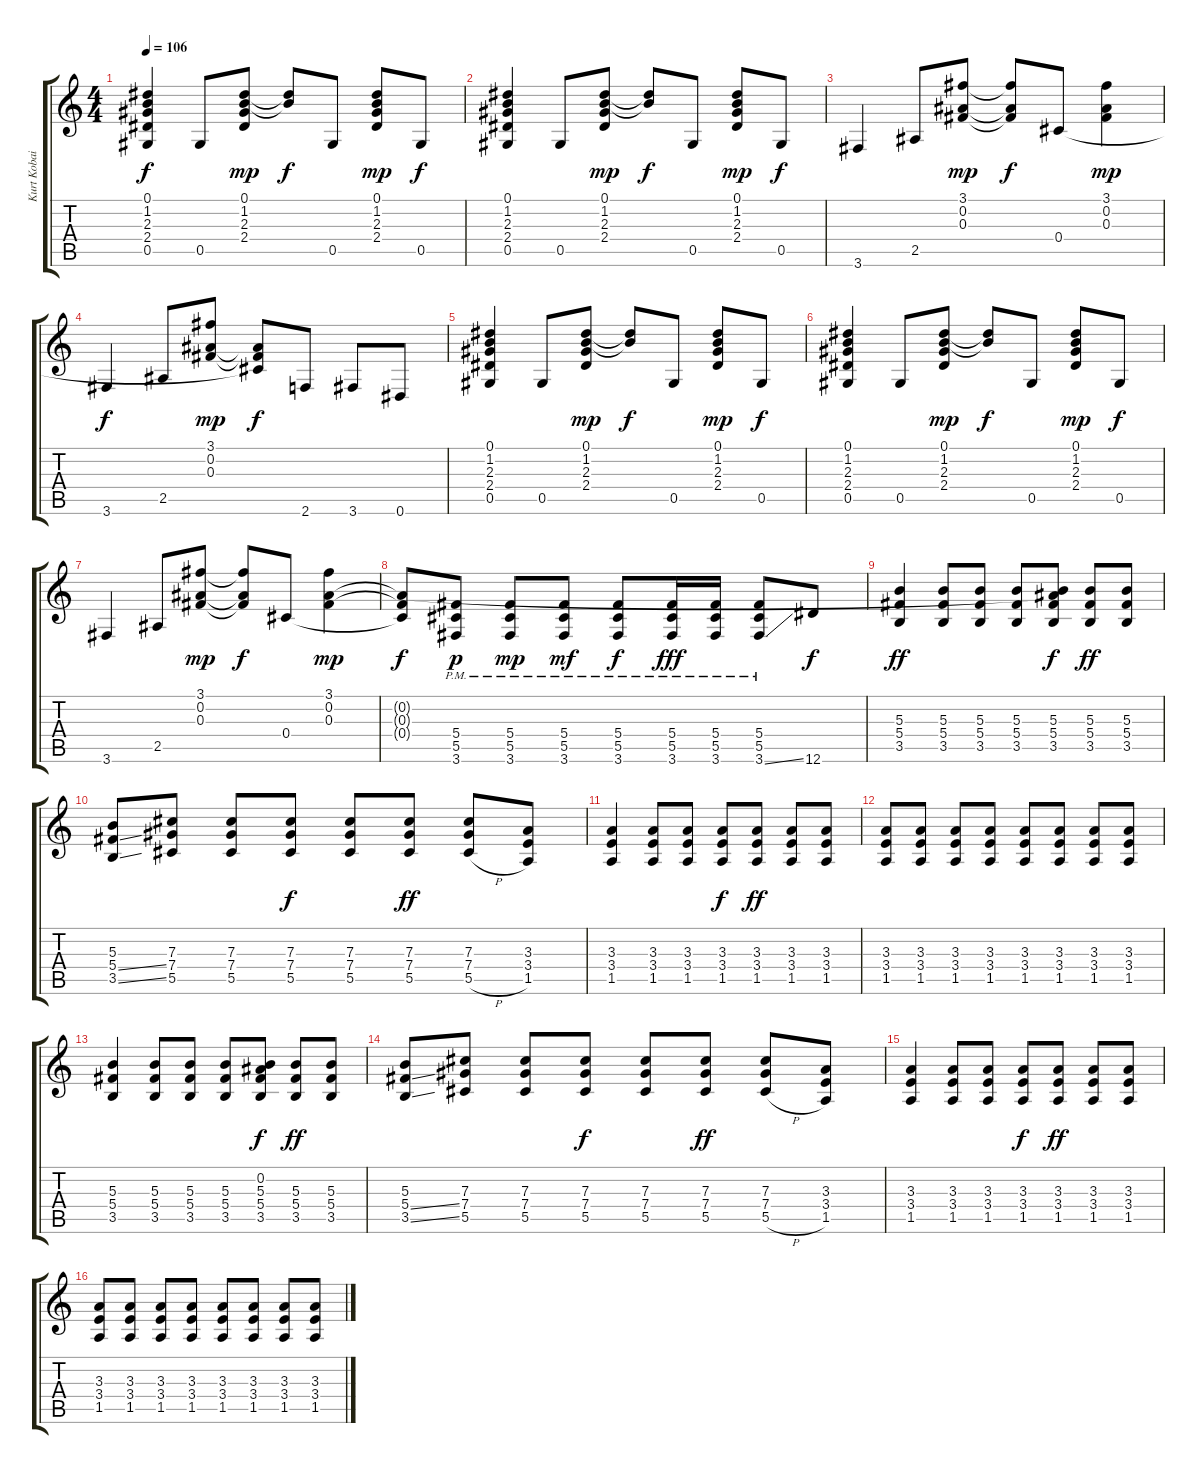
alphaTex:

\track ("Kurt Kobain Pink Hair" "Kurt Kobai") {instrument distortionguitar}
\staff {score tabs}
\tuning (Eb4 Bb3 Gb3 Db3 Ab2 Eb2) {hide}
\ts (4 4)
\tempo 106
\clef g2
\ks c
(0.1 1.2 2.3 2.4 0.5).4{dy f instrument distortionguitar} 0.5.8 (0.1 1.2 2.3 2.4).8{dy mp} (0.1{t} 1.2{t}).8{dy f} 0.5.8 (0.1 1.2 2.3 2.4).8{dy mp} 0.5.8{dy f} |
(0.1 1.2 2.3 2.4 0.5).4 0.5.8 (0.1 1.2 2.3 2.4).8{dy mp} (0.1{t} 1.2{t}).8{dy f} 0.5.8 (0.1 1.2 2.3 2.4).8{dy mp} 0.5.8{dy f} |
3.6.4 2.5.8 (3.1 0.2 0.3).8{dy mp} (3.1{t} 0.2{t} 0.3{t}).8{dy f} 0.4.8 (3.1 0.2 0.3).4{dy mp} |
3.6.4{dy f} 2.5.8 (3.1 0.2 0.3).8{dy mp} (0.2{t} 0.3{t} 0.4{t}).8{dy f} 2.6.8 3.6.8 0.6.8 |
(0.1 1.2 2.3 2.4 0.5).4 0.5.8 (0.1 1.2 2.3 2.4).8{dy mp} (0.1{t} 1.2{t}).8{dy f} 0.5.8 (0.1 1.2 2.3 2.4).8{dy mp} 0.5.8{dy f} |
(0.1 1.2 2.3 2.4 0.5).4 0.5.8 (0.1 1.2 2.3 2.4).8{dy mp} (0.1{t} 1.2{t}).8{dy f} 0.5.8 (0.1 1.2 2.3 2.4).8{dy mp} 0.5.8{dy f} |
3.6.4 2.5.8 (3.1 0.2 0.3).8{dy mp} (3.1{t} 0.2{t} 0.3{t}).8{dy f} 0.4.8 (3.1 0.2 0.3).4{dy mp} |
(0.2{t} 0.3{t} 0.4{t}).8{dy f} (5.4{pm} 5.5{pm} 3.6{pm}).8{dy p instrument distortionguitar} (5.4{pm} 5.5{pm} 3.6{pm}).8{dy mp} (5.4{pm} 5.5{pm} 3.6{pm}).8{dy mf} (5.4{pm} 5.5{pm} 3.6{pm}).8{dy f} (5.4{pm} 5.5{pm} 3.6{pm}).16{dy fff} (5.4{pm} 5.5{pm} 3.6{pm}).16 (5.4{pm} 5.5{pm} 3.6{ss pm}).8 12.6.8{dy f} |
(5.3 5.4 3.5).4{dy ff} (5.3 5.4 3.5).8 (5.3 5.4 3.5).8 (5.3 5.4 3.5).8 (0.2{t} 5.3 5.4 3.5).8{dy f} (5.3 5.4 3.5).8{dy ff} (5.3 5.4 3.5).8 |
(5.3 5.4{ss} 3.5{ss}).8 (7.3 7.4 5.5).8 (7.3 7.4 5.5).8 (7.3 7.4 5.5).8{dy f} (7.3 7.4 5.5).8 (7.3 7.4 5.5).8{dy ff} (7.3 7.4 5.5{h}).8 (3.3 3.4 1.5).8 |
(3.3 3.4 1.5).4 (3.3 3.4 1.5).8 (3.3 3.4 1.5).8 (3.3 3.4 1.5).8{dy f} (3.3 3.4 1.5).8{dy ff} (3.3 3.4 1.5).8 (3.3 3.4 1.5).8 |
(3.3 3.4 1.5).8 (3.3 3.4 1.5).8 (3.3 3.4 1.5).8 (3.3 3.4 1.5).8 (3.3 3.4 1.5).8 (3.3 3.4 1.5).8 (3.3 3.4 1.5).8 (3.3 3.4 1.5).8 |
(5.3 5.4 3.5).4 (5.3 5.4 3.5).8 (5.3 5.4 3.5).8 (5.3 5.4 3.5).8 (0.2 5.3 5.4 3.5).8{dy f} (5.3 5.4 3.5).8{dy ff} (5.3 5.4 3.5).8 |
(5.3 5.4{ss} 3.5{ss}).8 (7.3 7.4 5.5).8 (7.3 7.4 5.5).8 (7.3 7.4 5.5).8{dy f} (7.3 7.4 5.5).8 (7.3 7.4 5.5).8{dy ff} (7.3 7.4 5.5{h}).8 (3.3 3.4 1.5).8 |
(3.3 3.4 1.5).4 (3.3 3.4 1.5).8 (3.3 3.4 1.5).8 (3.3 3.4 1.5).8{dy f} (3.3 3.4 1.5).8{dy ff} (3.3 3.4 1.5).8 (3.3 3.4 1.5).8 |
(3.3 3.4 1.5).8 (3.3 3.4 1.5).8 (3.3 3.4 1.5).8 (3.3 3.4 1.5).8 (3.3 3.4 1.5).8 (3.3 3.4 1.5).8 (3.3 3.4 1.5).8 (3.3 3.4 1.5).8
